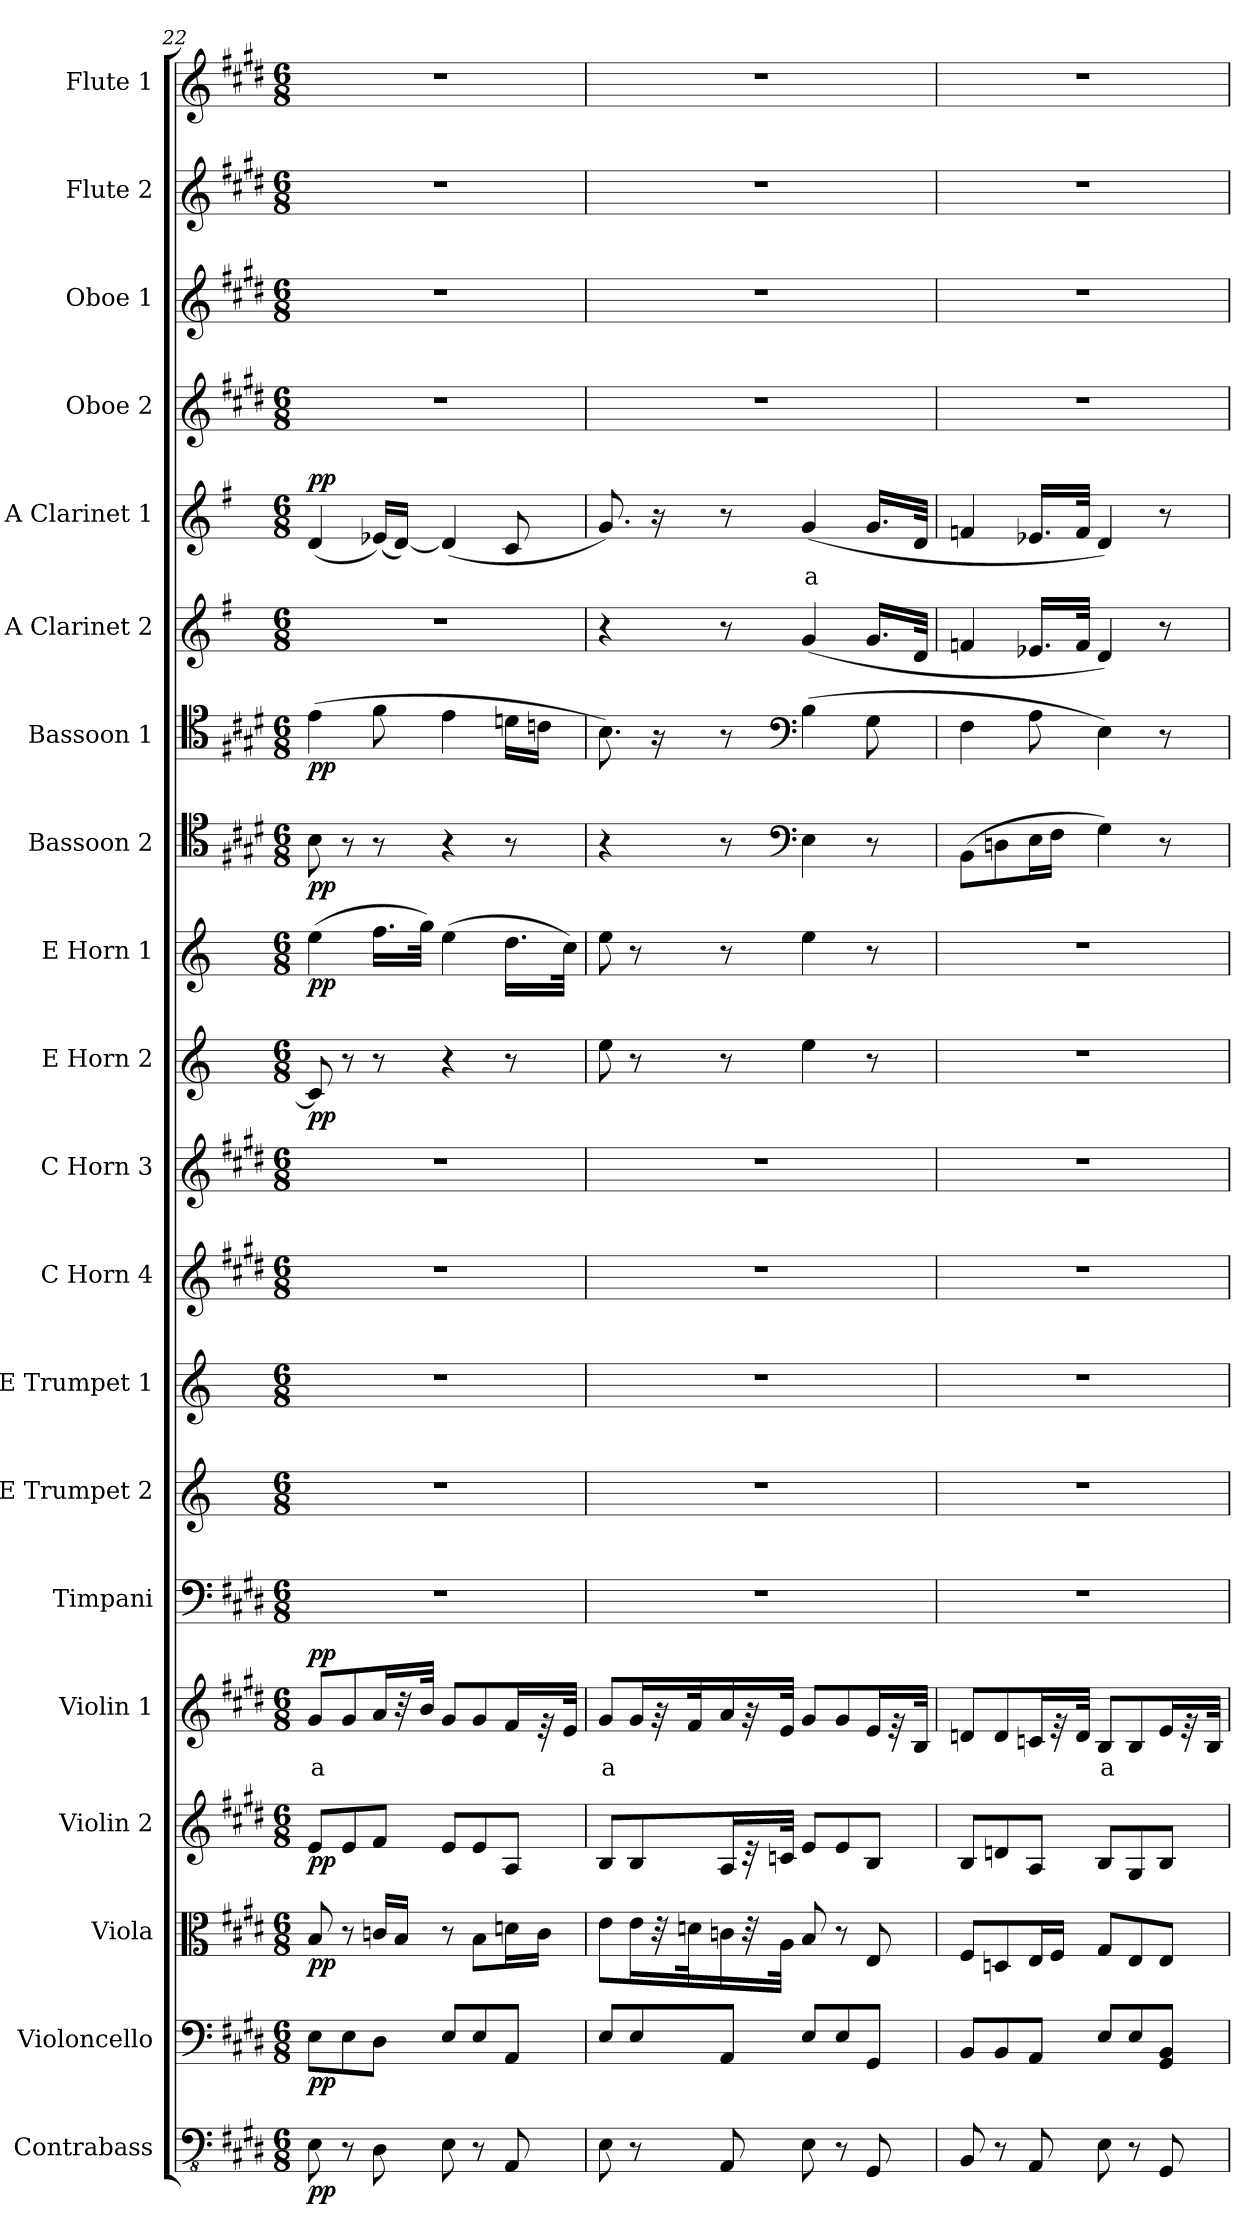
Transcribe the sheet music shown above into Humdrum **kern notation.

**kern	**dynam	**kern	**dynam	**kern	**dynam	**kern	**dynam	**kern	**text	**dynam	**kern	**kern	**kern	**kern	**kern	**kern	**dynam	**kern	**dynam	**kern	**dynam	**kern	**dynam	**kern	**kern	**text	**dynam	**kern	**kern	**kern	**kern
*part20	*part20	*part19	*part19	*part18	*part18	*part17	*part17	*part16	*part16	*part16	*part15	*part14	*part13	*part12	*part11	*part10	*part10	*part9	*part9	*part8	*part8	*part7	*part7	*part6	*part5	*part5	*part5	*part4	*part3	*part2	*part1
*staff20	*staff20	*staff19	*staff19	*staff18	*staff18	*staff17	*staff17	*staff16	*staff16	*staff16	*staff15	*staff14	*staff13	*staff12	*staff11	*staff10	*staff10	*staff9	*staff9	*staff8	*staff8	*staff7	*staff7	*staff6	*staff5	*staff5	*staff5	*staff4	*staff3	*staff2	*staff1
*I"Contrabass	*	*I"Violoncello	*	*I"Viola	*	*I"Violin 2	*	*I"Violin 1	*	*	*I"Timpani	*I"E Trumpet 2	*I"E Trumpet 1	*I"C Horn 4	*I"C Horn 3	*I"E Horn 2	*	*I"E Horn 1	*	*I"Bassoon 2	*	*I"Bassoon 1	*	*I"A Clarinet 2	*I"A Clarinet 1	*	*	*I"Oboe 2	*I"Oboe 1	*I"Flute 2	*I"Flute 1
*I'Cb	*	*I'Vc	*	*I'Vla	*	*I'Vln 2	*	*I'Vln 1	*	*	*I'Timp	*I'Tpt 2	*I'Tpt 1	*I'Hn 4	*I'Hn 3	*I'Hn 2	*	*I'Hn 1	*	*I'Bsn 2	*	*I'Bsn 1	*	*I'Cl 2	*I'Cl 1	*	*	*I'Ob 2	*I'Ob 1	*I'Fl 2	*I'Fl 1
*clefFv4	*	*clefF4	*	*clefC3	*	*clefG2	*	*clefG2	*	*	*clefF4	*clefG2	*clefG2	*clefG2	*clefG2	*clefG2	*	*clefG2	*	*clefC4	*	*clefC4	*	*clefG2	*clefG2	*	*	*clefG2	*clefG2	*clefG2	*clefG2
*	*	*	*	*	*	*	*	*	*	*	*	*ITrd-2c-4	*ITrd-2c-4	*ITrd7c12	*ITrd7c12	*ITrd5c8	*	*ITrd5c8	*	*	*	*	*	*ITrd2c3	*ITrd2c3	*	*	*	*	*	*
*k[f#c#g#d#]	*	*k[f#c#g#d#]	*	*k[f#c#g#d#]	*	*k[f#c#g#d#]	*	*k[f#c#g#d#]	*	*	*k[f#c#g#d#]	*k[f#c#g#d#]	*k[f#c#g#d#]	*k[f#c#g#d#]	*k[f#c#g#d#]	*k[f#c#g#d#]	*	*k[f#c#g#d#]	*	*k[f#c#g#d#]	*	*k[f#c#g#d#]	*	*k[f#c#g#d#]	*k[f#c#g#d#]	*	*	*k[f#c#g#d#]	*k[f#c#g#d#]	*k[f#c#g#d#]	*k[f#c#g#d#]
*M6/8	*	*M6/8	*	*M6/8	*	*M6/8	*	*M6/8	*	*	*M6/8	*M6/8	*M6/8	*M6/8	*M6/8	*M6/8	*	*M6/8	*	*M6/8	*	*M6/8	*	*M6/8	*M6/8	*	*	*M6/8	*M6/8	*M6/8	*M6/8
=22	=22	=22	=22	=22	=22	=22	=22	=22	=22	=22	=22	=22	=22	=22	=22	=22	=22	=22	=22	=22	=22	=22	=22	=22	=22	=22	=22	=22	=22	=22	=22
!	!LO:DY:b	!	!LO:DY:b	!	!LO:DY:b	!	!LO:DY:b	!	!LO:LY:color=#FF0000	!LO:DY:b	!	!	!	!	!	!	!LO:DY:b	!	!LO:DY:b	!	!LO:DY:b	!	!LO:DY:b	!	!	!	!LO:DY:b	!	!	!	!
8EE\	pp	8E\L	pp	8B/	pp	8e/L	pp	8g#/L	a	pp	2.r	2.r	2.r	2.r	2.r	8E/]	pp	(4g#\	pp	8B\	pp	(4e\	pp	2.r	(4B/	.	pp	2.r	2.r	2.r	2.r
8r	.	8E\	.	8r	.	8e/	.	8g#/	.	.	.	.	.	.	.	8r	.	.	.	8r	.	.	.	.	.	.	.	.	.	.	.
8DD#\	.	8D#\J	.	16cn/LL	.	8f#/J	.	16a/L	.	.	.	.	.	.	.	8r	.	16.a\LL	.	8r	.	8f#\	.	.	(16cn/LL)	.	.	.	.	.	.
.	.	.	.	16B/JJ	.	.	.	32r	.	.	.	.	.	.	.	.	.	.	.	.	.	.	.	.	[16B/JJ)	.	.	.	.	.	.
.	.	.	.	.	.	.	.	32b/JJk	.	.	.	.	.	.	.	.	.	32b\JJk)	.	.	.	.	.	.	.	.	.	.	.	.	.
8EE\	.	8E/L	.	8r	.	8e/L	.	8g#/L	.	.	.	.	.	.	.	4r	.	(4g#\	.	4r	.	4e\	.	.	(4B/]	.	.	.	.	.	.
8r	.	8E/	.	8B\L	.	8e/	.	8g#/	.	.	.	.	.	.	.	.	.	.	.	.	.	.	.	.	.	.	.	.	.	.	.
8AAA/	.	8AA/J	.	16dn\L	.	8A/J	.	16f#/L	.	.	.	.	.	.	.	8r	.	16.f#\LL	.	8r	.	16dn\LL	.	.	8A/	.	.	.	.	.	.
.	.	.	.	16c\JJ	.	.	.	32r	.	.	.	.	.	.	.	.	.	.	.	.	.	16cn\JJ	.	.	.	.	.	.	.	.	.
.	.	.	.	.	.	.	.	32e/JJk	.	.	.	.	.	.	.	.	.	32e\JJk)	.	.	.	.	.	.	.	.	.	.	.	.	.
=23	=23	=23	=23	=23	=23	=23	=23	=23	=23	=23	=23	=23	=23	=23	=23	=23	=23	=23	=23	=23	=23	=23	=23	=23	=23	=23	=23	=23	=23	=23	=23
!	!	!	!	!	!	!	!	!	!LO:LY:color=#FF0000	!	!	!	!	!	!	!	!	!	!	!	!	!	!	!	!	!	!	!	!	!	!
8EE\	.	8E/L	.	8e\L	.	8B/L	.	8g#/L	a	.	2.r	2.r	2.r	2.r	2.r	8g#\	.	8g#\	.	4r	.	8.B\)	.	4r	8.e/)	.	.	2.r	2.r	2.r	2.r
8r	.	8E/	.	16e\L	.	8B/	.	16g#/L	.	.	.	.	.	.	.	8r	.	8r	.	.	.	.	.	.	.	.	.	.	.	.	.
.	.	.	.	32r	.	.	.	32r	.	.	.	.	.	.	.	.	.	.	.	.	.	16r	.	.	16r	.	.	.	.	.	.
.	.	.	.	32dn\K	.	.	.	32f#/K	.	.	.	.	.	.	.	.	.	.	.	.	.	.	.	.	.	.	.	.	.	.	.
8AAA/	.	8AA/J	.	16cn\	.	16A/L	.	16a/	.	.	.	.	.	.	.	8r	.	8r	.	8r	.	8r	.	8r	8r	.	.	.	.	.	.
.	.	.	.	32r	.	32r	.	32r	.	.	.	.	.	.	.	.	.	.	.	.	.	.	.	.	.	.	.	.	.	.	.
.	.	.	.	32A\JJk	.	32cn/JJk	.	32e/JJk	.	.	.	.	.	.	.	.	.	.	.	.	.	.	.	.	.	.	.	.	.	.	.
*	*	*	*	*	*	*	*	*	*	*	*	*	*	*	*	*	*	*	*	*clefF4	*	*clefF4	*	*	*	*	*	*	*	*	*
!	!	!	!	!	!	!	!	!	!	!	!	!	!	!	!	!	!	!	!	!	!	!	!	!	!	!LO:LY:color=#FF0000	!	!	!	!	!
8EE\	.	8E/L	.	8B/	.	8e/L	.	8g#/L	.	.	.	.	.	.	.	4g#\	.	4g#\	.	4E\	.	(4B\	.	(4e/	(4e/	a	.	.	.	.	.
8r	.	8E/	.	8r	.	8e/	.	8g#/	.	.	.	.	.	.	.	.	.	.	.	.	.	.	.	.	.	.	.	.	.	.	.
8GGG#/	.	8GG#/J	.	8E/	.	8B/J	.	16e/L	.	.	.	.	.	.	.	8r	.	8r	.	8r	.	8G#\	.	16.e/LL	16.e/LL	.	.	.	.	.	.
.	.	.	.	.	.	.	.	32r	.	.	.	.	.	.	.	.	.	.	.	.	.	.	.	.	.	.	.	.	.	.	.
.	.	.	.	.	.	.	.	32B/JJk	.	.	.	.	.	.	.	.	.	.	.	.	.	.	.	32B/JJk	32B/JJk	.	.	.	.	.	.
=24	=24	=24	=24	=24	=24	=24	=24	=24	=24	=24	=24	=24	=24	=24	=24	=24	=24	=24	=24	=24	=24	=24	=24	=24	=24	=24	=24	=24	=24	=24	=24
8BBB/	.	8BB/L	.	8F#/L	.	8B/L	.	8dn/L	.	.	2.r	2.r	2.r	2.r	2.r	2.r	.	2.r	.	(8BB\L	.	4F#\	.	4dn/	4dn/	.	.	2.r	2.r	2.r	2.r
8r	.	8BB/	.	8Dn/	.	8dn/	.	8d/	.	.	.	.	.	.	.	.	.	.	.	8Dn\	.	.	.	.	.	.	.	.	.	.	.
8AAA/	.	8AA/J	.	16E/L	.	8A/J	.	16cn/L	.	.	.	.	.	.	.	.	.	.	.	16E\L	.	8A\	.	16.cn/LL	16.cn/LL	.	.	.	.	.	.
.	.	.	.	16F#/JJ	.	.	.	32r	.	.	.	.	.	.	.	.	.	.	.	16F#\JJ	.	.	.	.	.	.	.	.	.	.	.
.	.	.	.	.	.	.	.	32d/JJk	.	.	.	.	.	.	.	.	.	.	.	.	.	.	.	32d/JJk	32d/JJk	.	.	.	.	.	.
!	!	!	!	!	!	!	!	!	!LO:LY:color=#FF0000	!	!	!	!	!	!	!	!	!	!	!	!	!	!	!	!	!	!	!	!	!	!
8EE\	.	8E/L	.	8G#/L	.	8B/L	.	8B/L	a	.	.	.	.	.	.	.	.	.	.	4G#\)	.	4E\)	.	4B/)	4B/)	.	.	.	.	.	.
8r	.	8E/	.	8E/	.	8G#/	.	8B/	.	.	.	.	.	.	.	.	.	.	.	.	.	.	.	.	.	.	.	.	.	.	.
8GGG#/	.	8GG#/ 8BB/J	.	8E/J	.	8B/J	.	16e/L	.	.	.	.	.	.	.	.	.	.	.	8r	.	8r	.	8r	8r	.	.	.	.	.	.
.	.	.	.	.	.	.	.	32r	.	.	.	.	.	.	.	.	.	.	.	.	.	.	.	.	.	.	.	.	.	.	.
.	.	.	.	.	.	.	.	32B/JJk	.	.	.	.	.	.	.	.	.	.	.	.	.	.	.	.	.	.	.	.	.	.	.
=	=	=	=	=	=	=	=	=	=	=	=	=	=	=	=	=	=	=	=	=	=	=	=	=	=	=	=	=	=	=	=
*-	*-	*-	*-	*-	*-	*-	*-	*-	*-	*-	*-	*-	*-	*-	*-	*-	*-	*-	*-	*-	*-	*-	*-	*-	*-	*-	*-	*-	*-	*-	*-
